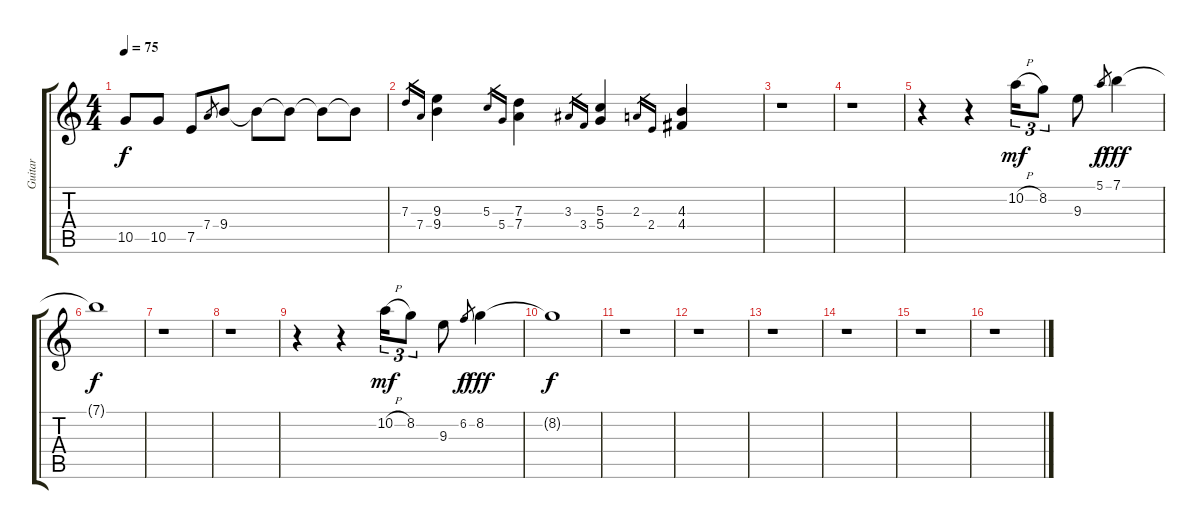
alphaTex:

\track ("Guitar" "Guitar") {instrument acousticguitarsteel}
\staff {score tabs}
\tuning (E4 B3 G3 D3 A2 E2) {hide}
\ts (4 4)
\tempo 75
\clef g2
\ks c
10.5.8{dy f} 10.5.8 7.5.8 7.4.8{gr} 9.4.8 9.4{t}.8 9.4{t}.8 9.4{t}.8 9.4{t}.8 |
7.3.16{gr} 7.4.16{gr} (9.3 9.4).4 5.3.16{gr} 5.4.16{gr} (7.3 7.4).4 3.3.16{gr} 3.4.16{gr} (5.3 5.4).4 2.3.16{gr} 2.4.16{gr} (4.3 4.4).4 |
r.1 |
r.1 |
r.4 r.4 10.2{h}.16{tu (3 2) dy mf} 8.2.8{tu (3 2)} 9.3.8 5.1.8{gr dy f} 7.1.4{dy fff} |
7.1{t}.1{dy f} |
r.1 |
r.1 |
r.4 r.4 10.2{h}.16{tu (3 2) dy mf} 8.2.8{tu (3 2)} 9.3.8 6.2.8{gr dy f} 8.2.4{dy fff} |
8.2{t}.1{dy f} |
r.1 |
r.1 |
r.1 |
r.1 |
r.1 |
r.1
